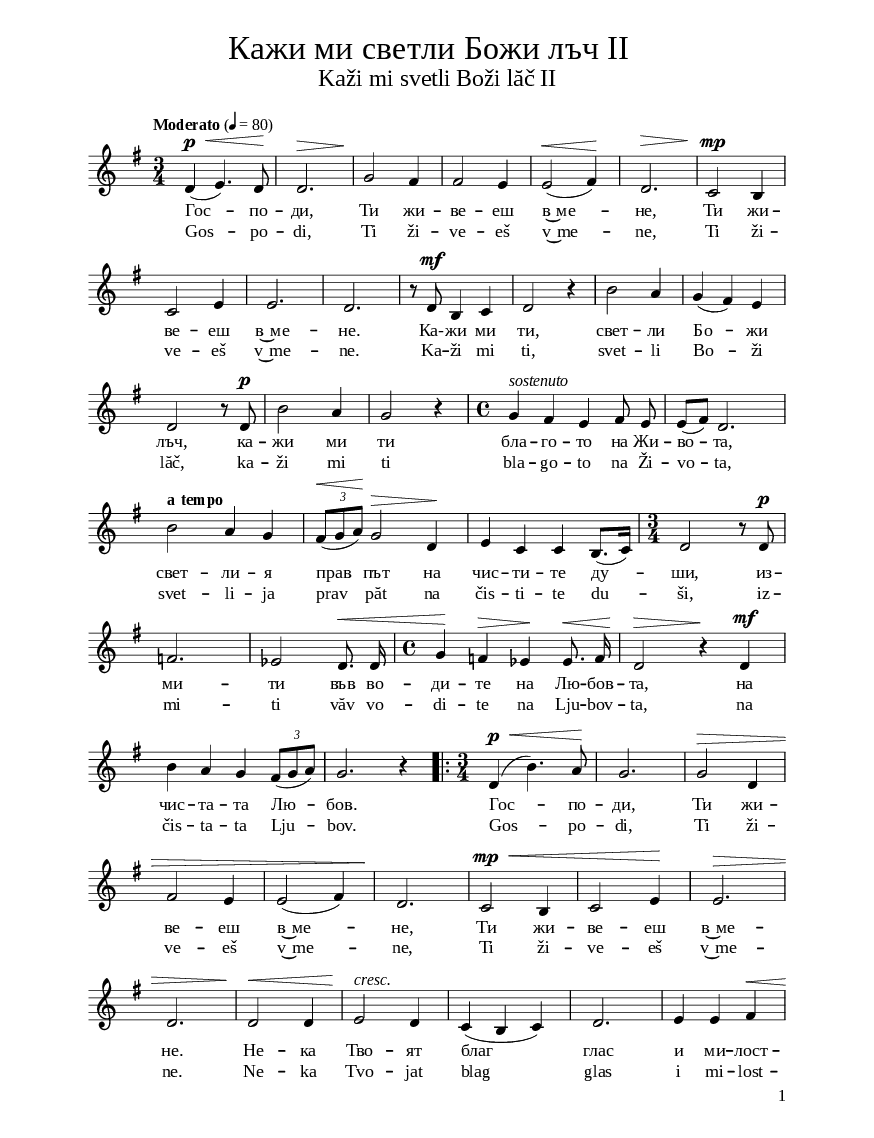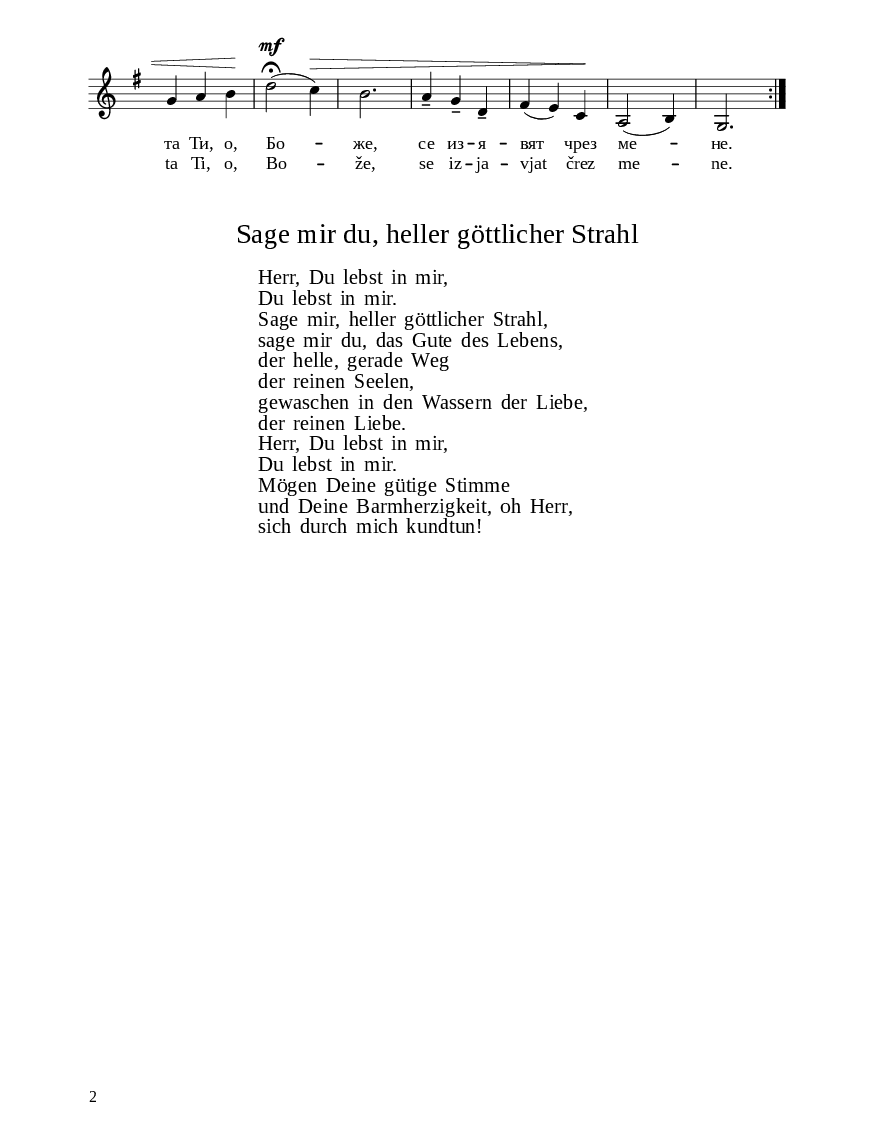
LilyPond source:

\version "2.24.1"

% include paper part and global functions
\include "include/globals.ily"

\bookpart {
  \label #'ref211
  \tocItem \markup "Кажи ми светли Божи лъч II  – Kaži mi svetli Boži lăč II "
  \include "include/bookpart-paper.ily"
  \score {
    \include "include/score-layout.ily"

    \new Voice \absolute {
      \clef treble
      \key g \major
      \time 3/4
      \tempoFunc "Moderato" 4 "80"
      \autoBeamOff

      d'4 (  ^\p  ^\<  e'4. )  d'8  ^\! | % 2
      d'2.  ^\> | % 3
      g'2  ^\!  fis'4 | % 4
      fis'2  e'4 | % 5
      e'2 (  ^\<  fis'4 )  ^\! | % 6
      d'2.  ^\> | % 7
      c'2  ^\!  ^\mp  b4 \break | % 8
      c'2  e'4 | % 9
      e'2. |
      d'2. | % 11
      r8  d'8  ^\mf  b4  c'4 | % 12
      d'2 r4 | % 13
      b'2  a'4 | % 14
      g'4 (  fis'4 )  e'4 \break | % 15
      d'2 r8  d'8  ^\p | % 16
      b'2  a'4 | % 17
      g'2 r4 | % 18
      \time 4/4  | % 18
      g'4 ^\markup{ \italic {sostenuto} }  fis'4  e'4
      fis'8  e'8 | % 19
      e'8 ( [  fis'8 ) ]  d'2. \break |

      b'2  ^\markup{ \bold {a tempo} }  a'4  g'4 | % 21
      \once \omit TupletBracket
      \times 2/3  {
        fis'8 ( [  ^\<  g'8  a'8 ) ]
      }
      ^\!  g'2  ^\>  d'4  ^\! | % 22
      e'4  c'4  c'4  b8. ( [  c'16 ) ]
      | % 23
      \time 3/4  | % 23
      d'2 r8  d'8  ^\p \break | % 24
      f'2. | % 25
      es'2    
      \once \override Hairpin.to-barline = ##f
      d'8. ^\<  d'16 | % 26
      \time 4/4  | % 26
      g'4  ^\!  f'4  ^\>  es'4 ^\! es'8. ^\<
      f'16 | % 27
      d'2  ^\!  ^\> r4  ^\!  d'4  ^\mf \break | % 28
      b'4  a'4  g'4 \once \omit TupletBracket
      \times 2/3  {
        fis'8 ( [  g'8  a'8 ) ]
      }
      | % 29
      g'2. r4 \repeat volta 2 {

        \time 3/4  |
        d'4 (  ^\p  ^\<  b'4. )  a'8  ^\! | % 31
        g'2. | % 32
        g'2  ^\>  d'4 \break | % 33
        fis'2  e'4 | % 34
        e'2 (  fis'4 ) | % 35
        d'2.  ^\! | % 36
        c'2  ^\mp  ^\<  b4 | % 37
        c'2  e'4  ^\! | % 38
        e'2.  ^\> \break | % 39
        d'2. |
        d'2  ^\!  ^\<  d'4 | % 41
        e'2  ^\! ^\markup \italic { "cresc." }  d'4 | % 42
        \once \omit TupletBracket
        
          c'4 (  b4  
          c'4 ) 
        |
        d'2. | % 43
        e'4  e'4  fis'4  ^\< | % 44
        g'4  a'4  b'4  ^\!  | % 45
        d''2 ( ^\fermata  ^\mf  c''4 )  ^\> | % 46
        b'2. | % 47
        a'4 --  g'4 --  d'4 -- | % 48
        fis'4 (  e'4 )  c'4  ^\! | % 49
        a2 (  b4 ) |
        g2.
      }
    }

    \addlyrics {
      Гос -- по -- ди, Ти жи -- ве --
      еш в~ме -- не, Ти жи -- ве --
      еш в~ме -- не. "Ка-" -- жи ми ти,
      свет -- ли Бо -- жи лъч, ка --
      жи ми ти бла -- го -- то на Жи --
      во -- та, свет -- ли -- я прав
      път на чис -- ти -- те ду
      -- ши, из -- ми -- ти във во --
      ди -- те на Лю -- бов -- та, на
      чис -- та -- та Лю --  бов.
      Гос -- по -- ди, Ти жи -- ве --
      еш в~ме -- не, Ти жи -- ве --
      еш в~ме -- не. Не -- ка Тво -- ят
      благ   глас и ми -- лост --
      та Ти, о, Бо -- же, се из -- я
      -- вят  чрез ме -- не.}
   \addlyrics {
      Gos -- po -- di, Ti ži -- ve --
      eš v~me -- ne, Ti ži -- ve --
      eš v~me -- ne. Ka -- ži mi ti,
      svet -- li Bo -- ži lăč, ka --
      ži mi ti bla -- go -- to na Ži --
      vo -- ta, svet -- li -- ja prav
      păt na čis -- ti -- te du
      -- ši, iz -- mi -- ti văv vo --
      di -- te na Lju -- bov -- ta, na
      čis -- ta -- ta Lju --  bov.
      Gos -- po -- di, Ti ži -- ve --
      eš v~me -- ne, Ti ži -- ve --
      eš v~me -- ne. Ne -- ka Tvo -- jat
      blag   glas i mi -- lost --
      ta Ti, o, Bo -- že, se iz -- ja
      -- vjat  črez me -- ne.}


        \header {
          title = \titleFunc "Кажи ми светли Божи лъч II  " "Kaži mi svetli Boži lăč II"
        }

        \midi{}

      } % score
      
      \markup \empty-one

      % include foreign translation(s) of the song
      \version "2.24.0"

\markup \fill-line { \fontsize #deTitleFontSize "Sage mir du, heller göttlicher Strahl" }
\markup \null
\markup \null
\markup \fontsize #deCoupletFontSize {
  \hspace #15
  \override #`(baseline-skip . ,deCoupletBaselineSkip)
  \column {

 \line { " "Herr, Du lebst in mir,}

 \line { " "Du lebst in mir.}

 \line { " "Sage mir, heller göttlicher Strahl,}

 \line { " "sage mir du, das Gute des Lebens,
}
\line { " "der helle, gerade Weg}

 \line { " "der reinen Seelen,}

 \line { " "gewaschen in den Wassern der Liebe,}

 \line { " "der reinen Liebe. }

 \line { " "Herr, Du lebst in mir,}

 \line { " "Du lebst in mir.}

 \line { " "Mögen Deine gütige Stimme}

 \line { " "und Deine Barmherzigkeit, oh Herr, }

 \line { " "sich durch mich kundtun!}

  }
}


    } % bookpart

    % Più mosso
    %
